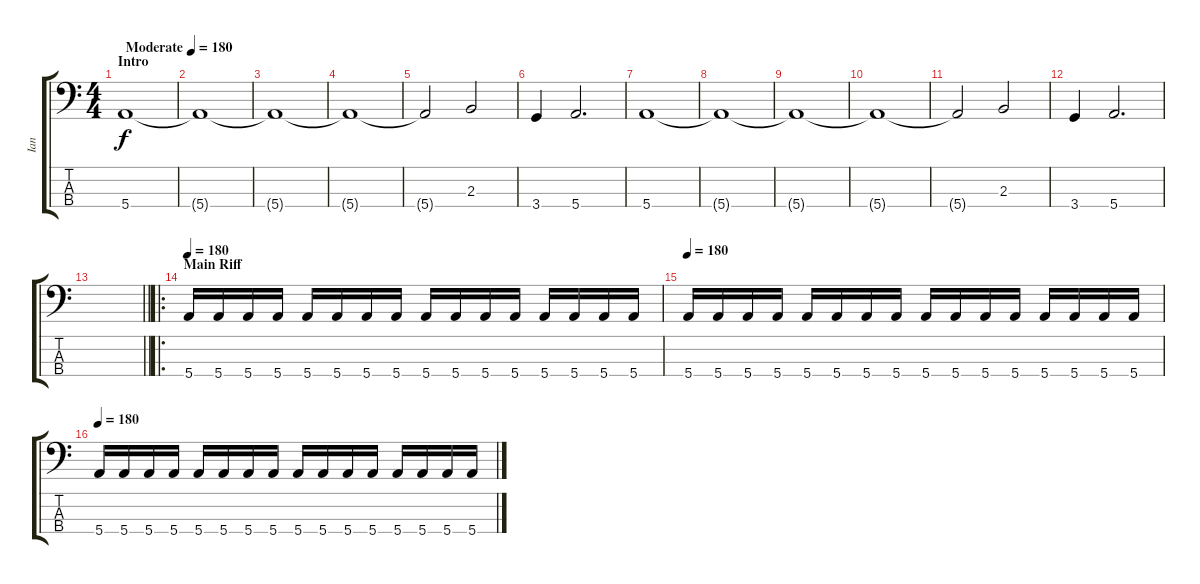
\track ("Ian " "Ian ") {instrument electricbassfinger}
\staff {score tabs}
\tuning (G2 D2 A1 E1) {hide}
\ts (4 4)
\section ("" "Intro")
\tempo (180 "Moderate")
\tempo 80
\tempo 75
\tempo (180 "Moderate")
\clef f4
\ks c
5.4.1{dy f instrument electricbassfinger} |
5.4{t}.1 |
5.4{t}.1 |
5.4{t}.1 |
5.4{t}.2 2.3.2 |
3.4.4 5.4.2{d} |
5.4.1 |
5.4{t}.1 |
5.4{t}.1 |
5.4{t}.1 |
5.4{t}.2 2.3.2 |
3.4.4 5.4.2{d} |
\barLineRight lightlight
|
\ro
\section ("" "Main Riff")
\tempo 180
5.4.16 5.4.16 5.4.16 5.4.16 5.4.16 5.4.16 5.4.16 5.4.16 5.4.16 5.4.16 5.4.16 5.4.16 5.4.16 5.4.16 5.4.16 5.4.16 |
\tempo 180
5.4.16 5.4.16 5.4.16 5.4.16 5.4.16 5.4.16 5.4.16 5.4.16 5.4.16 5.4.16 5.4.16 5.4.16 5.4.16 5.4.16 5.4.16 5.4.16 |
\tempo 180
5.4.16 5.4.16 5.4.16 5.4.16 5.4.16 5.4.16 5.4.16 5.4.16 5.4.16 5.4.16 5.4.16 5.4.16 5.4.16 5.4.16 5.4.16 5.4.16
